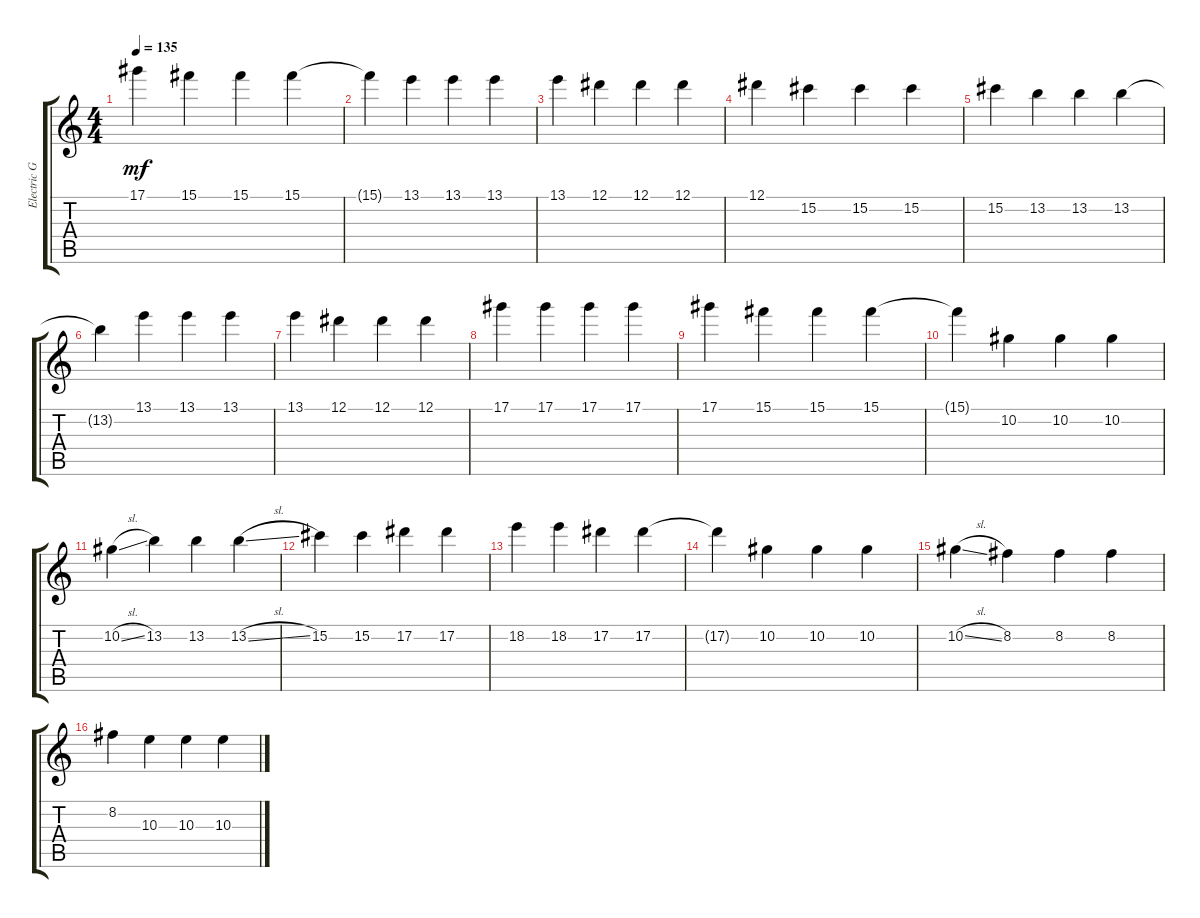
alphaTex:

\track ("Electric Guitar" "Electric G") {instrument overdrivenguitar}
\staff {score tabs}
\tuning (Eb4 Bb3 Gb3 Db3 Ab2 Db2) {hide}
\ts (4 4)
\tempo 135
\clef g2
\ks c
17.1.4{dy mf} 15.1.4 15.1.4 15.1.4 |
15.1{t}.4 13.1.4 13.1.4 13.1.4 |
13.1.4 12.1.4 12.1.4 12.1.4 |
12.1.4 15.2.4 15.2.4 15.2.4 |
15.2.4 13.2.4 13.2.4 13.2.4 |
13.2{t}.4 13.1.4 13.1.4 13.1.4 |
13.1.4 12.1.4 12.1.4 12.1.4 |
17.1.4 17.1.4 17.1.4 17.1.4 |
17.1.4 15.1.4 15.1.4 15.1.4 |
15.1{t}.4 10.2.4 10.2.4 10.2.4 |
10.2{sl}.4 13.2.4 13.2.4 13.2{sl}.4 |
15.2.4 15.2.4 17.2.4 17.2.4 |
18.2.4 18.2.4 17.2.4 17.2.4 |
17.2{t}.4 10.2.4 10.2.4 10.2.4 |
10.2{sl}.4 8.2.4 8.2.4 8.2.4 |
8.2.4 10.3.4 10.3.4 10.3.4
